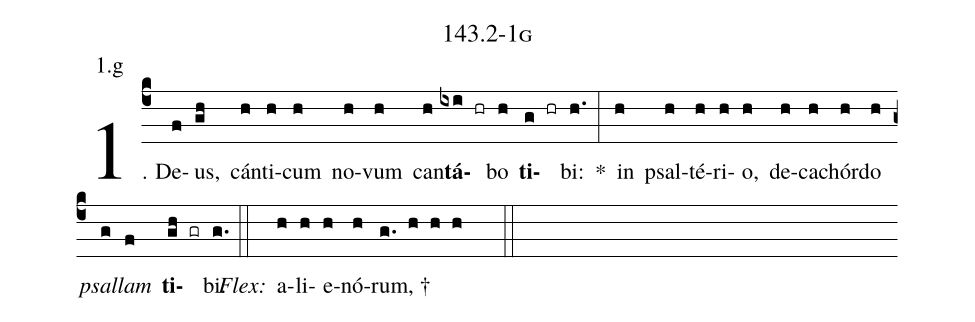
name: 143.2-1g;
annotation: 1.g;
%%
(c4)1. De(f)us,(gh) cán(h)ti(h)cum(h) no(h)vum(h) can(h)<b>tá</b>(ixi hr)bo(h) <b>ti</b>(g hr)bi:(h.) *(:) in(h) psal(h)té(h)ri(h)o,(h) de(h)ca(h)chór(h)do(h) <i>psal</i>(g)<i>lam</i>(f) <b>ti</b>(gh gr)bi.(g.) (::)
<i>Flex:</i>()  a(h)li(h)e(h)nó(h)rum, †(g. h h h  ::)
